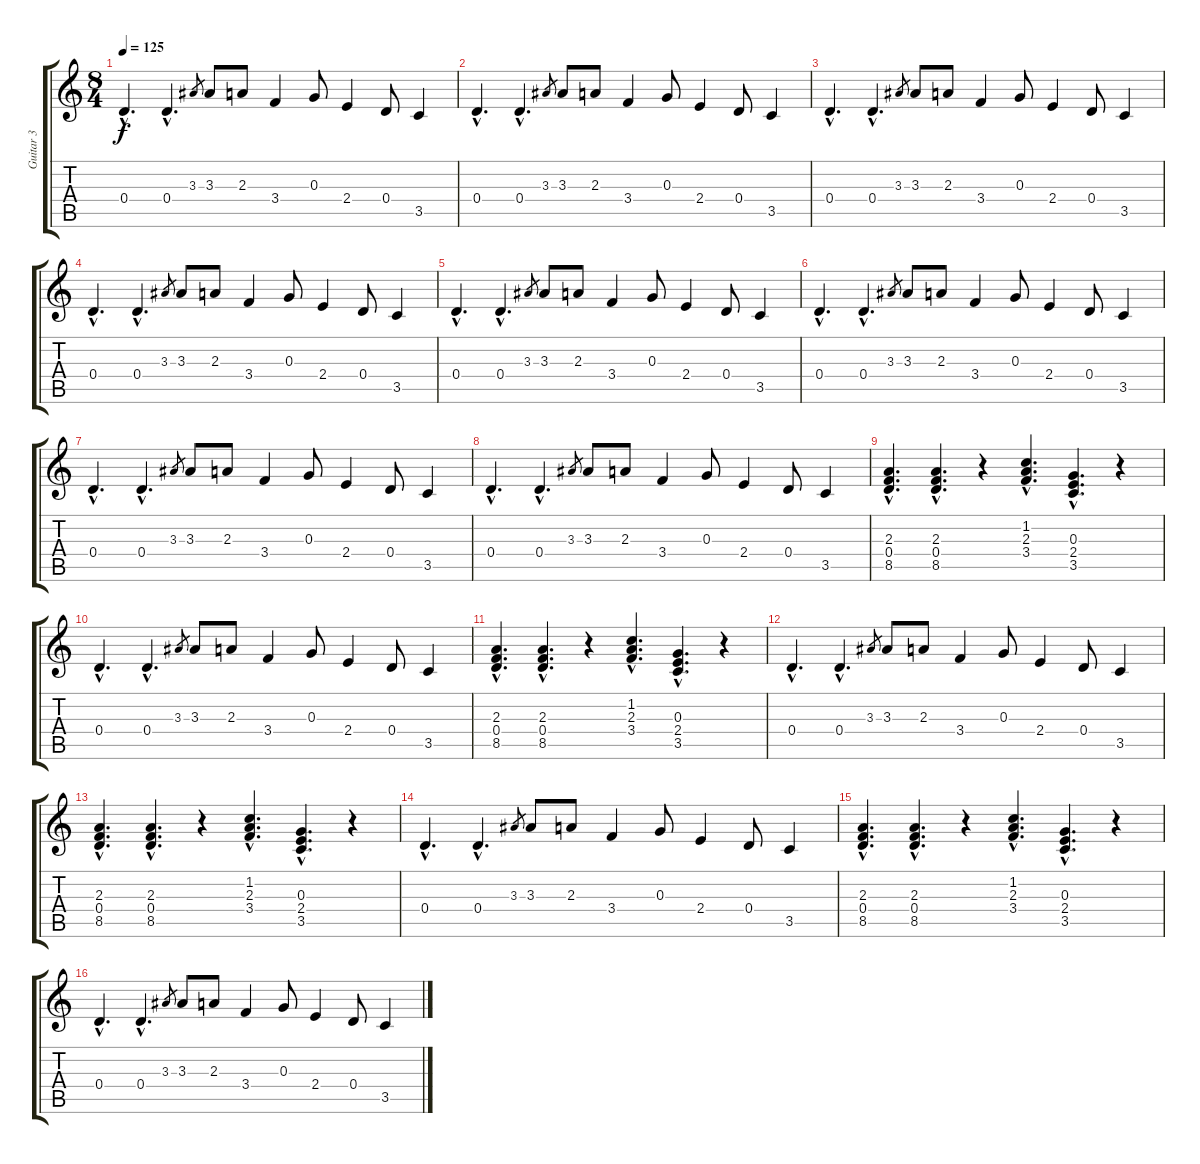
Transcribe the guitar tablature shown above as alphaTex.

\track ("Guitar 3" "Guitar 3") {instrument distortionguitar}
\staff {score tabs}
\tuning (E4 B3 G3 D3 A2 E2) {hide}
\ts (8 4)
\tempo 125
\clef g2
\ks c
0.4{hac}.4{d dy f instrument distortionguitar} 0.4{hac}.4{d} 3.3.8{gr} 3.3.8 2.3.8 3.4.4 0.3.8 2.4.4 0.4.8 3.5.4 |
0.4{hac}.4{d} 0.4{hac}.4{d} 3.3.8{gr} 3.3.8 2.3.8 3.4.4 0.3.8 2.4.4 0.4.8 3.5.4 |
0.4{hac}.4{d} 0.4{hac}.4{d} 3.3.8{gr} 3.3.8 2.3.8 3.4.4 0.3.8 2.4.4 0.4.8 3.5.4 |
0.4{hac}.4{d} 0.4{hac}.4{d} 3.3.8{gr} 3.3.8 2.3.8 3.4.4 0.3.8 2.4.4 0.4.8 3.5.4 |
0.4{hac}.4{d} 0.4{hac}.4{d} 3.3.8{gr} 3.3.8 2.3.8 3.4.4 0.3.8 2.4.4 0.4.8 3.5.4 |
0.4{hac}.4{d} 0.4{hac}.4{d} 3.3.8{gr} 3.3.8 2.3.8 3.4.4 0.3.8 2.4.4 0.4.8 3.5.4 |
0.4{hac}.4{d} 0.4{hac}.4{d} 3.3.8{gr} 3.3.8 2.3.8 3.4.4 0.3.8 2.4.4 0.4.8 3.5.4 |
0.4{hac}.4{d} 0.4{hac}.4{d} 3.3.8{gr} 3.3.8 2.3.8 3.4.4 0.3.8 2.4.4 0.4.8 3.5.4 |
(2.3{hac} 0.4{hac} 8.5{hac}).4{d} (2.3{hac} 0.4{hac} 8.5{hac}).4{d} r.4 (1.2{hac} 2.3{hac} 3.4{hac}).4{d} (0.3{hac} 2.4{hac} 3.5{hac}).4{d} r.4 |
0.4{hac}.4{d} 0.4{hac}.4{d} 3.3.8{gr} 3.3.8 2.3.8 3.4.4 0.3.8 2.4.4 0.4.8 3.5.4 |
(2.3{hac} 0.4{hac} 8.5{hac}).4{d} (2.3{hac} 0.4{hac} 8.5{hac}).4{d} r.4 (1.2{hac} 2.3{hac} 3.4{hac}).4{d} (0.3{hac} 2.4{hac} 3.5{hac}).4{d} r.4 |
0.4{hac}.4{d} 0.4{hac}.4{d} 3.3.8{gr} 3.3.8 2.3.8 3.4.4 0.3.8 2.4.4 0.4.8 3.5.4 |
(2.3{hac} 0.4{hac} 8.5{hac}).4{d} (2.3{hac} 0.4{hac} 8.5{hac}).4{d} r.4 (1.2{hac} 2.3{hac} 3.4{hac}).4{d} (0.3{hac} 2.4{hac} 3.5{hac}).4{d} r.4 |
0.4{hac}.4{d} 0.4{hac}.4{d} 3.3.8{gr} 3.3.8 2.3.8 3.4.4 0.3.8 2.4.4 0.4.8 3.5.4 |
(2.3{hac} 0.4{hac} 8.5{hac}).4{d} (2.3{hac} 0.4{hac} 8.5{hac}).4{d} r.4 (1.2{hac} 2.3{hac} 3.4{hac}).4{d} (0.3{hac} 2.4{hac} 3.5{hac}).4{d} r.4 |
0.4{hac}.4{d} 0.4{hac}.4{d} 3.3.8{gr} 3.3.8 2.3.8 3.4.4 0.3.8 2.4.4 0.4.8 3.5.4
